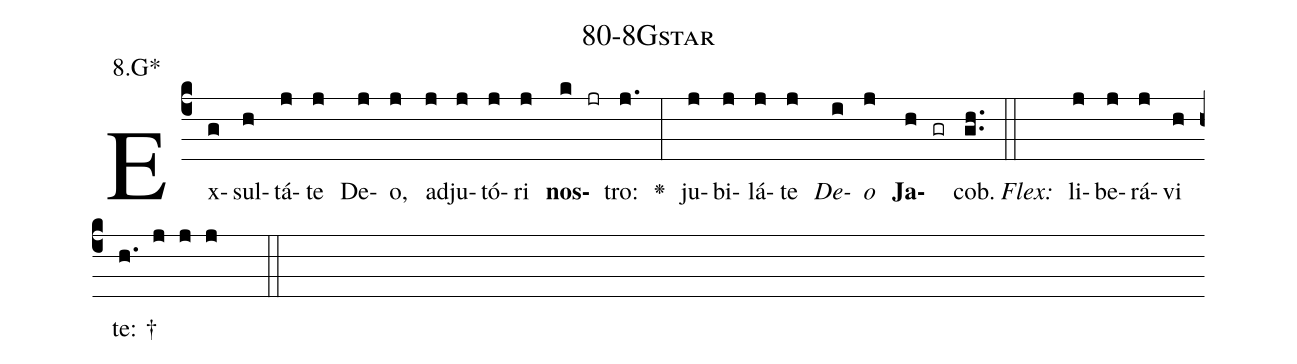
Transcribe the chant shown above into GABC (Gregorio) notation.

name: 80-8Gstar;
annotation: 8.G*;
%%
(c4)Ex(g)sul(h)tá(j)te(j) De(j)o,(j) ad(j)ju(j)tó(j)ri(j) <b>nos</b>(k jr)tro:(j.) <v>\greheightstar</v>(:) ju(j)bi(j)lá(j)te(j) <i>De</i>(i)<i>o</i>(j) <b>Ja</b>(h gr)cob.(gh..) (::)
<i>Flex:</i>()  li(j)be(j)rá(j)vi(h) te: †(h. j j j  ::)

%E(j) u(j) o(i) u(j) a(h) e.(gh..) (::)
